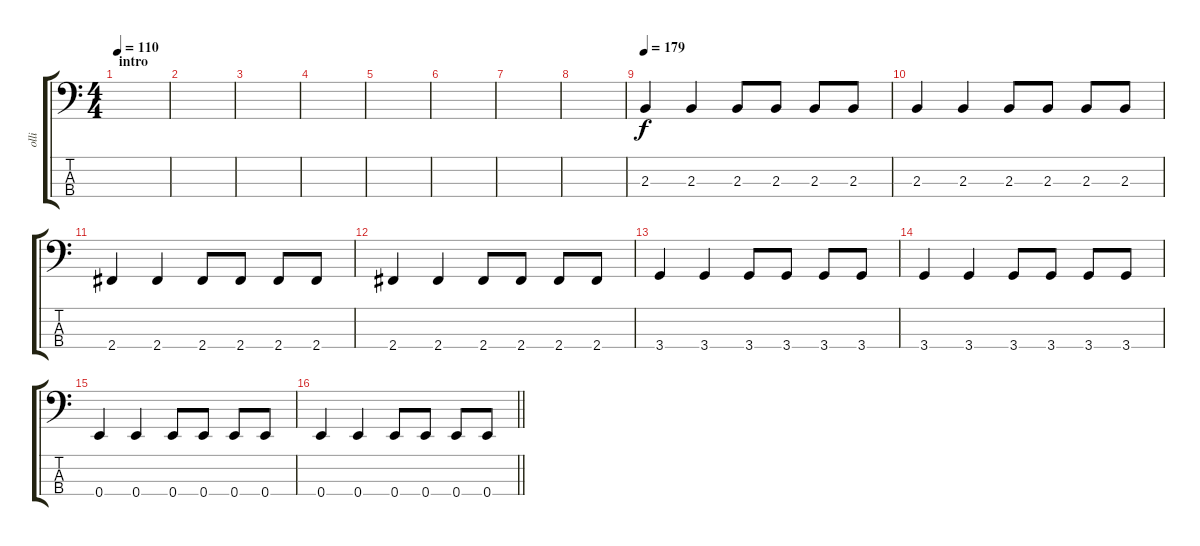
\track ("olli" "olli") {instrument electricbassfinger}
\staff {score tabs}
\tuning (G2 D2 A1 E1) {hide}
\ts (4 4)
\section ("" "intro")
\tempo 110
\tempo 179
\tempo 110
\clef f4
\ks c
|
|
|
|
|
|
|
|
\tempo 179
2.3.4 2.3.4 2.3.8 2.3.8 2.3.8 2.3.8 |
2.3.4 2.3.4 2.3.8 2.3.8 2.3.8 2.3.8 |
2.4.4 2.4.4 2.4.8 2.4.8 2.4.8 2.4.8 |
2.4.4 2.4.4 2.4.8 2.4.8 2.4.8 2.4.8 |
3.4.4 3.4.4 3.4.8 3.4.8 3.4.8 3.4.8 |
3.4.4 3.4.4 3.4.8 3.4.8 3.4.8 3.4.8 |
0.4.4 0.4.4 0.4.8 0.4.8 0.4.8 0.4.8 |
\barLineRight lightlight
0.4.4 0.4.4 0.4.8 0.4.8 0.4.8 0.4.8
